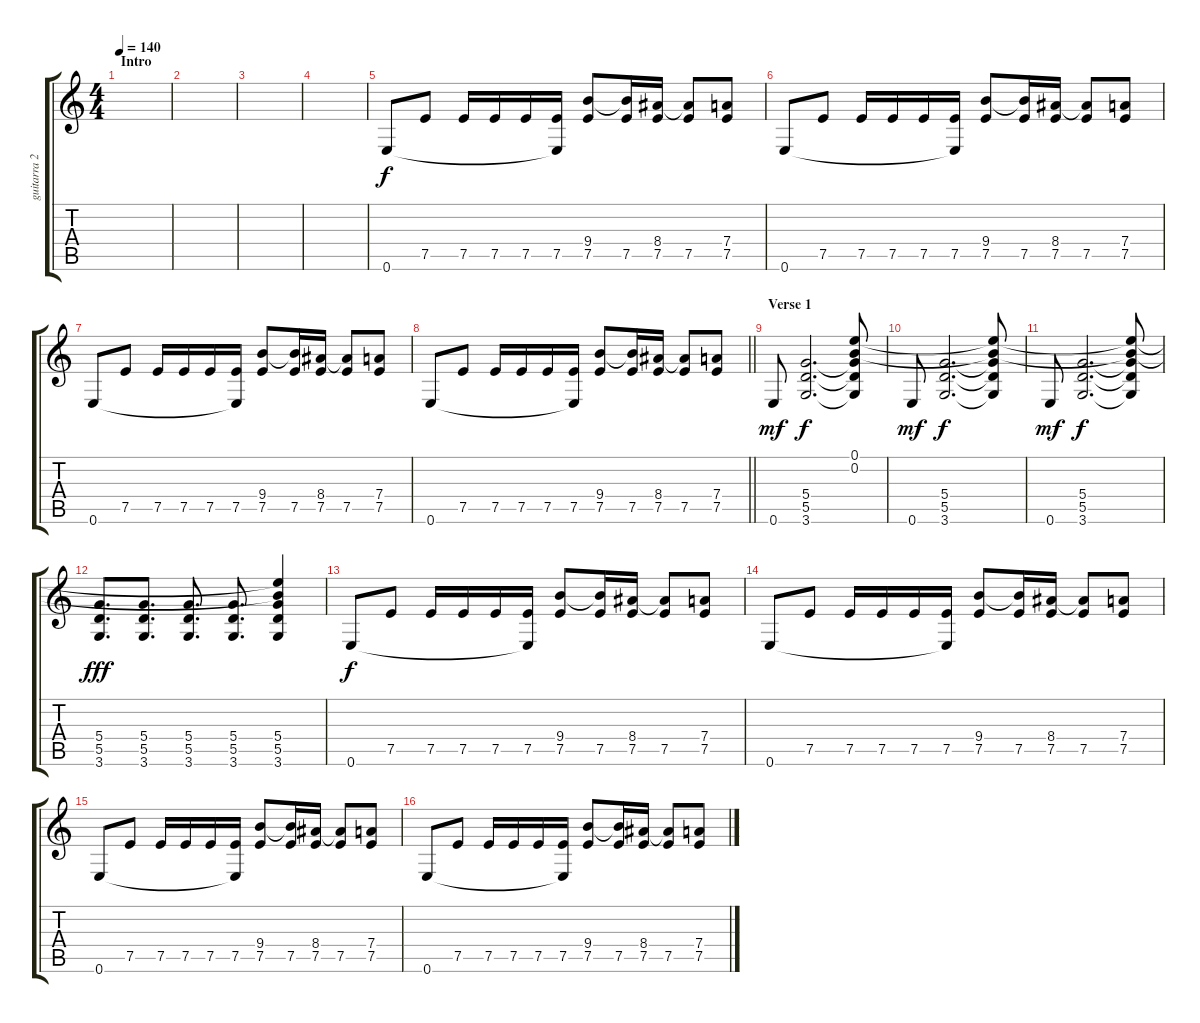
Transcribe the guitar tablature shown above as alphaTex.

\track ("guitarra 2" "guitarra 2") {instrument overdrivenguitar}
\staff {score tabs}
\tuning (E4 B3 G3 D3 A2 E2) {hide}
\ts (4 4)
\section ("" "Intro")
\tempo 140
\clef g2
\ks c
|
|
|
|
0.6.8 7.5.8 7.5.16 7.5.16 7.5.16 (7.5 0.6{t}).16 (9.4 7.5).8 (9.4{t} 7.5).16 (8.4 7.5).16 (8.4{t} 7.5).8 (7.4 7.5).8 |
0.6.8 7.5.8 7.5.16 7.5.16 7.5.16 (7.5 0.6{t}).16 (9.4 7.5).8 (9.4{t} 7.5).16 (8.4 7.5).16 (8.4{t} 7.5).8 (7.4 7.5).8 |
0.6.8 7.5.8 7.5.16 7.5.16 7.5.16 (7.5 0.6{t}).16 (9.4 7.5).8 (9.4{t} 7.5).16 (8.4 7.5).16 (8.4{t} 7.5).8 (7.4 7.5).8 |
\barLineRight lightlight
0.6.8 7.5.8 7.5.16 7.5.16 7.5.16 (7.5 0.6{t}).16 (9.4 7.5).8 (9.4{t} 7.5).16 (8.4 7.5).16 (8.4{t} 7.5).8 (7.4 7.5).8 |
\section ("" "Verse 1")
0.6.8{dy mf} (5.4 5.5 3.6).2{d dy f} (0.1 0.2 5.4{t} 5.5{t} 3.6{t}).8 |
0.6.8{dy mf} (5.4 5.5 3.6).2{d dy f} (0.1{t} 0.2{t} 5.4{t} 5.5{t} 3.6{t}).8 |
0.6.8{dy mf} (5.4 5.5 3.6).2{d dy f} (0.1{t} 0.2{t} 5.4{t} 5.5{t} 3.6{t}).8 |
(5.4 5.5 3.6).8{d dy fff} (5.4 5.5 3.6).8{d} (5.4 5.5 3.6).8{d} (5.4 5.5 3.6).8{d} (0.1{t} 0.2{t} 5.4 5.5 3.6).4 |
0.6.8{dy f} 7.5.8 7.5.16 7.5.16 7.5.16 (7.5 0.6{t}).16 (9.4 7.5).8 (9.4{t} 7.5).16 (8.4 7.5).16 (8.4{t} 7.5).8 (7.4 7.5).8 |
0.6.8 7.5.8 7.5.16 7.5.16 7.5.16 (7.5 0.6{t}).16 (9.4 7.5).8 (9.4{t} 7.5).16 (8.4 7.5).16 (8.4{t} 7.5).8 (7.4 7.5).8 |
0.6.8 7.5.8 7.5.16 7.5.16 7.5.16 (7.5 0.6{t}).16 (9.4 7.5).8 (9.4{t} 7.5).16 (8.4 7.5).16 (8.4{t} 7.5).8 (7.4 7.5).8 |
0.6.8 7.5.8 7.5.16 7.5.16 7.5.16 (7.5 0.6{t}).16 (9.4 7.5).8 (9.4{t} 7.5).16 (8.4 7.5).16 (8.4{t} 7.5).8 (7.4 7.5).8
